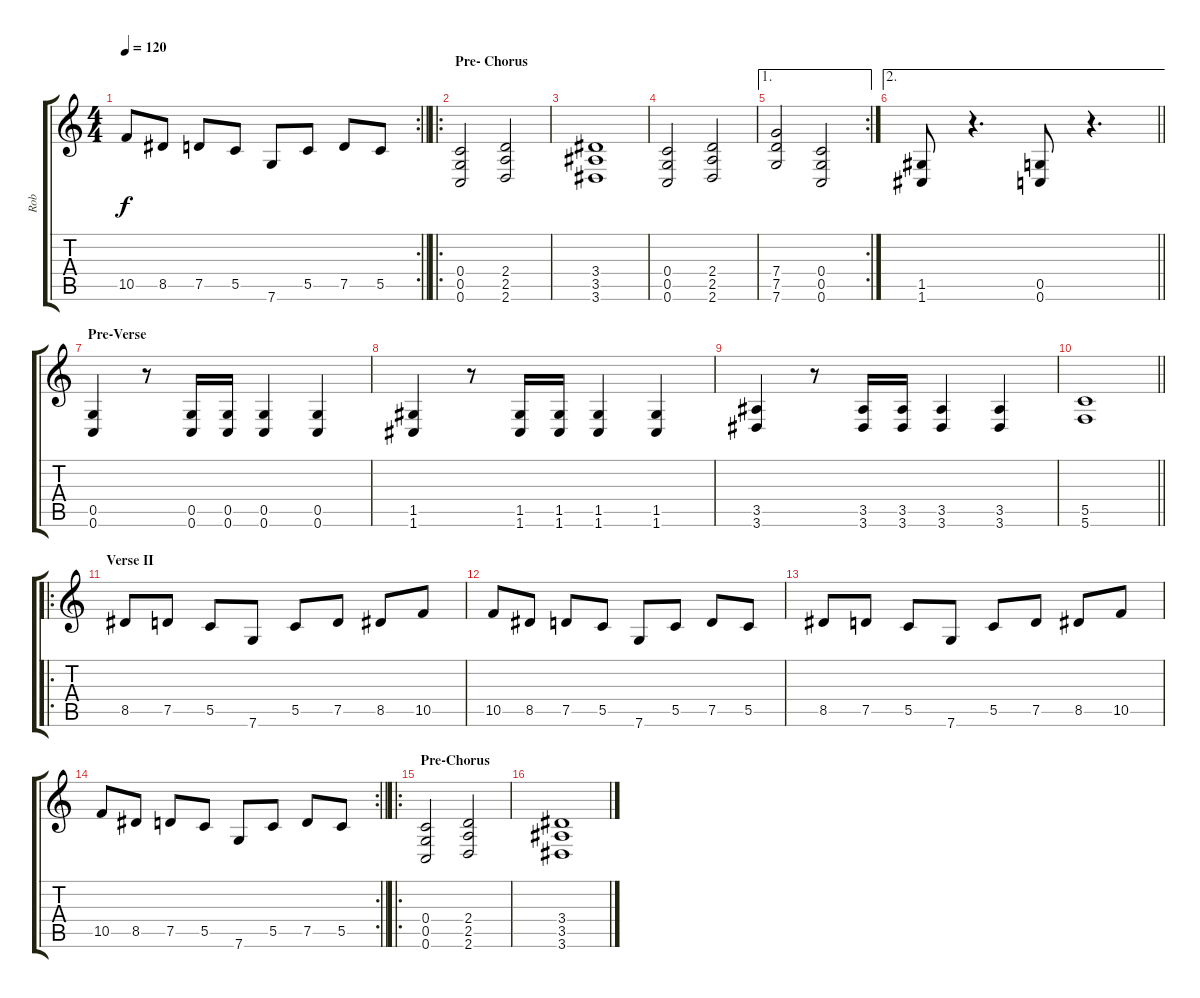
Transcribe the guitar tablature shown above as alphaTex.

\track ("Rob" "Rob") {instrument distortionguitar}
\staff {score tabs}
\tuning (D4 A3 F3 C3 G2 C2) {hide}
\rc 2
\ts (4 4)
\tempo 120
\clef g2
\barLineRight lightlight
\ks c
10.5.8{dy f} 8.5.8 7.5.8 5.5.8 7.6.8 5.5.8 7.5.8 5.5.8 |
\ro
\section ("" "Pre- Chorus")
(0.4 0.5 0.6).2 (2.4 2.5 2.6).2 |
(3.4 3.5 3.6).1 |
(0.4 0.5 0.6).2 (2.4 2.5 2.6).2 |
\ae 1
\rc 2
(7.4 7.5 7.6).2 (0.4 0.5 0.6).2 |
\ae 2
\barLineRight lightlight
(1.5 1.6).8 r.4{d} (0.5 0.6).8 r.4{d} |
\section ("" "Pre-Verse")
(0.5 0.6).4 r.8 (0.5 0.6).16 (0.5 0.6).16 (0.5 0.6).4 (0.5 0.6).4 |
(1.5 1.6).4 r.8 (1.5 1.6).16 (1.5 1.6).16 (1.5 1.6).4 (1.5 1.6).4 |
(3.5 3.6).4 r.8 (3.5 3.6).16 (3.5 3.6).16 (3.5 3.6).4 (3.5 3.6).4 |
\barLineRight lightlight
(5.5 5.6).1 |
\ro
\section ("" "Verse II")
8.5.8 7.5.8 5.5.8 7.6.8 5.5.8 7.5.8 8.5.8 10.5.8 |
10.5.8 8.5.8 7.5.8 5.5.8 7.6.8 5.5.8 7.5.8 5.5.8 |
8.5.8 7.5.8 5.5.8 7.6.8 5.5.8 7.5.8 8.5.8 10.5.8 |
\rc 2
\barLineRight lightlight
10.5.8 8.5.8 7.5.8 5.5.8 7.6.8 5.5.8 7.5.8 5.5.8 |
\ro
\section ("" "Pre-Chorus")
(0.4 0.5 0.6).2 (2.4 2.5 2.6).2 |
(3.4 3.5 3.6).1
